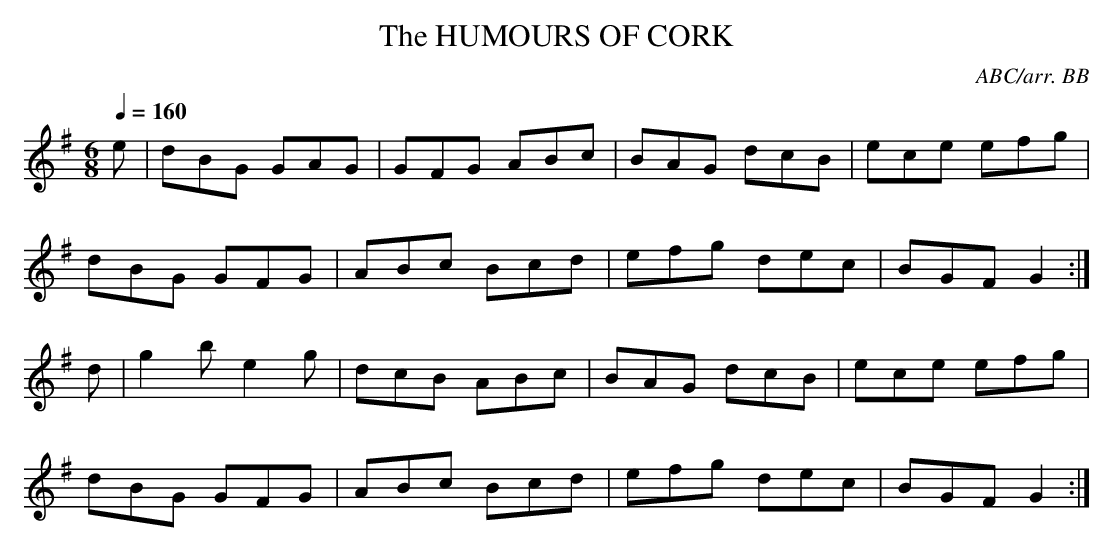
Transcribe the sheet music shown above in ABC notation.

X:1
T:HUMOURS OF CORK, The
C:ABC/arr. BB
Y:"Irish"
Q:1/4=160
M:6/8
L:1/8
K:G
e|dBG GAG|GFG ABc|BAG dcB|ece efg|
dBG GFG|ABc Bcd|efg dec|BGF G2 :|
d|g2b e2g|dcB ABc|BAG dcB|ece efg|
dBG GFG|ABc Bcd|efg dec|BGF G2 :|
